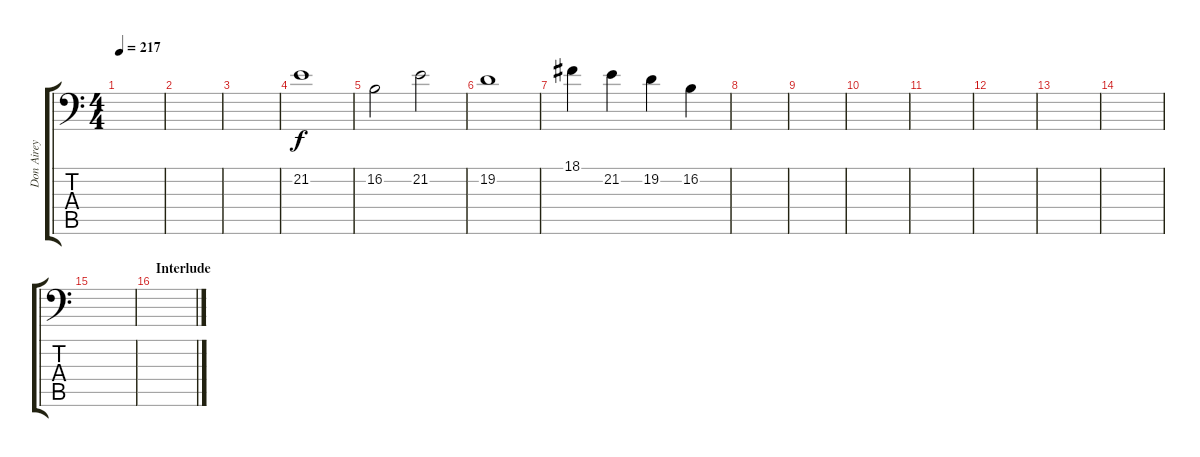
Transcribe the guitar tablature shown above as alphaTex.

\track ("Don Airey" "Don Airey") {instrument synthstrings1}
\staff {score tabs}
\tuning (C3 G2 Eb2 Bb1 F1 C1) {hide}
\ts (4 4)
\tempo 217
\clef f4
\ks c
|
|
|
21.2.1 |
16.2.2 21.2.2 |
19.2.1 |
18.1.4 21.2.4 19.2.4 16.2.4 |
|
|
|
|
|
|
|
|
\section ("" "Interlude")
